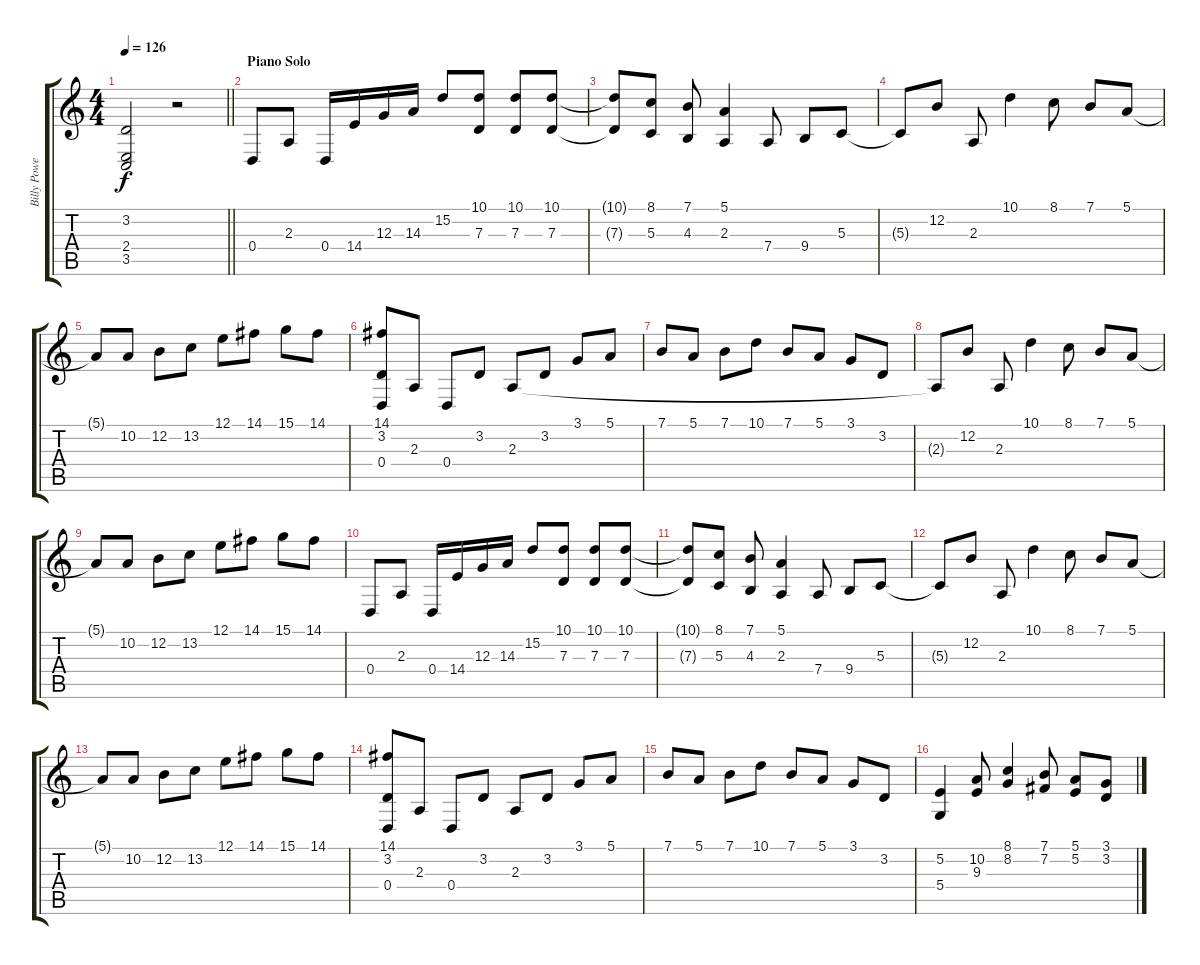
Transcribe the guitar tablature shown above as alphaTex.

\track ("Billy Powell (Piano - RH)" "Billy Powe") {instrument acousticgrandpiano}
\staff {score tabs}
\tuning (E4 B3 G3 D3 A2 D2) {hide}
\ts (4 4)
\tempo 126
\clef g2
\barLineRight lightlight
\ks c
(3.2 2.4 3.5).2{dy f} r.2 |
\section ("" "Piano Solo")
0.4.8{volume 12 balance 8 instrument pad1newage} 2.3.8 0.4.16 14.4.16 12.3.16 14.3.16 15.2.8 (10.1 7.3).8 (10.1 7.3).8 (10.1 7.3).8 |
(10.1{t} 7.3{t}).8 (8.1 5.3).8 (7.1 4.3).8 (5.1 2.3).4 7.4.8 9.4.8 5.3.8 |
5.3{t}.8 12.2.8 2.3.8 10.1.4 8.1.8 7.1.8 5.1.8 |
5.1{t}.8 10.2.8 12.2.8 13.2.8 12.1.8 14.1.8 15.1.8 14.1.8 |
(14.1 3.2 0.4).8 2.3.8 0.4.8 3.2.8 2.3.8 3.2.8 3.1.8 5.1.8 |
7.1.8 5.1.8 7.1.8 10.1.8 7.1.8 5.1.8 3.1.8 3.2.8 |
2.3{t}.8 12.2.8 2.3.8 10.1.4 8.1.8 7.1.8 5.1.8 |
5.1{t}.8 10.2.8 12.2.8 13.2.8 12.1.8 14.1.8 15.1.8 14.1.8 |
0.4.8 2.3.8 0.4.16 14.4.16 12.3.16 14.3.16 15.2.8 (10.1 7.3).8 (10.1 7.3).8 (10.1 7.3).8 |
(10.1{t} 7.3{t}).8 (8.1 5.3).8 (7.1 4.3).8 (5.1 2.3).4 7.4.8 9.4.8 5.3.8 |
5.3{t}.8 12.2.8 2.3.8 10.1.4 8.1.8 7.1.8 5.1.8 |
5.1{t}.8 10.2.8 12.2.8 13.2.8 12.1.8 14.1.8 15.1.8 14.1.8 |
(14.1 3.2 0.4).8 2.3.8 0.4.8 3.2.8 2.3.8 3.2.8 3.1.8 5.1.8 |
7.1.8 5.1.8 7.1.8 10.1.8 7.1.8 5.1.8 3.1.8 3.2.8 |
(5.2 5.4).4 (10.2 9.3).8 (8.1 8.2).4 (7.1 7.2).8 (5.1 5.2).8 (3.1 3.2).8
